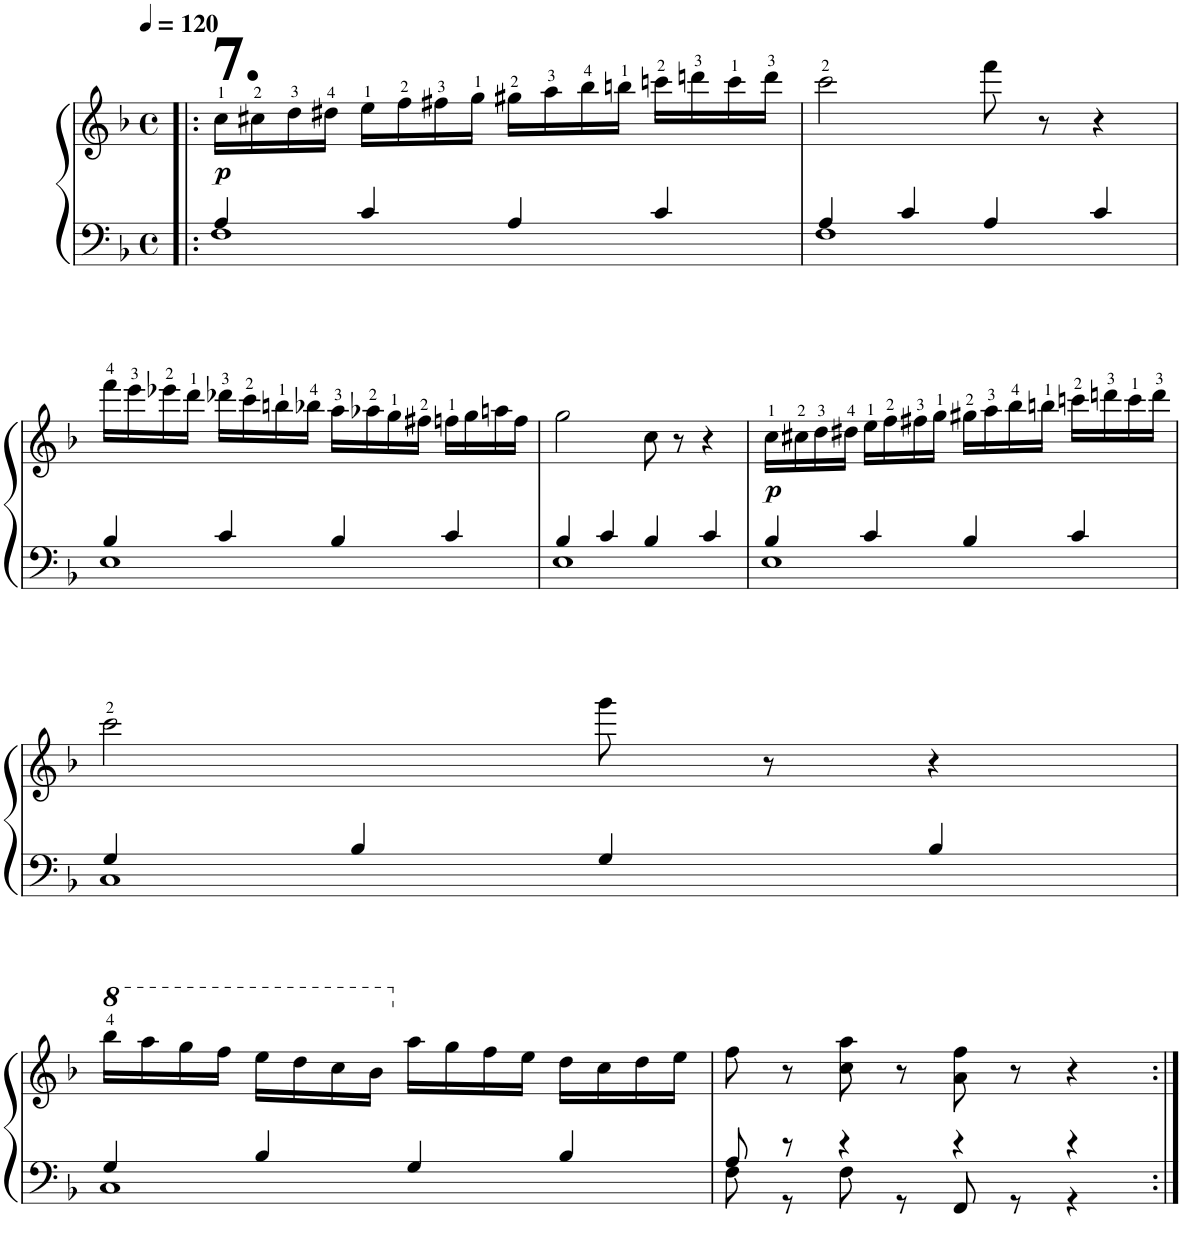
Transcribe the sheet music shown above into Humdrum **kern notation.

**kern	**kern	**dynam
*part1	*part1	*part1
*staff2	*staff1	*staff1/2
*I"Piano	*	*
*I'Pno.	*	*
!!LO:PB:g=z
*clefF4	*clefG2	*
*k[b-]	*k[b-]	*
*M4/4	*M4/4	*
*met(c)	*met(c)	*
*MM120	*MM120	*
=48!|:	=48!|:	=48!|:
*^	*	*
!	!	!LO:TX:a:B:t=7.	!
!	!	!	!LO:DY:b
4A/	1F	16cc\LL	p
.	.	16cc#X\	.
.	.	16dd\	.
.	.	16dd#X\JJ	.
4c/	.	16ee\LL	.
.	.	16ff\	.
.	.	16ff#X\	.
.	.	16gg\JJ	.
4A/	.	16gg#X\LL	.
.	.	16aa\	.
.	.	16bb-\	.
.	.	16bbn\JJ	.
4c/	.	16cccn\LL	.
.	.	16dddn\	.
.	.	16ccc\	.
.	.	16ddd\JJ	.
=49	=49	=49	=49
4A/	1F	2ccc\	.
4c/	.	.	.
4A/	.	8fff\	.
.	.	8r	.
4c/	.	4r	.
!!LO:LB:g=z
=50	=50	=50	=50
4B-/	1E	16fff\LL	.
.	.	16eee\	.
.	.	16eee-X\	.
.	.	16ddd\JJ	.
4c/	.	16ddd-X\LL	.
.	.	16ccc\	.
.	.	16bbn\	.
.	.	16bb-X\JJ	.
4B-/	.	16aa\LL	.
.	.	16aa-X\	.
.	.	16gg\	.
.	.	16ff#X\JJ	.
4c/	.	16ffn\LL	.
.	.	16gg\	.
.	.	16aan\	.
.	.	16ff\JJ	.
=51	=51	=51	=51
4B-/	1E	2gg\	.
4c/	.	.	.
4B-/	.	8cc\	.
.	.	8r	.
4c/	.	4r	.
=52	=52	=52	=52
!	!	!	!LO:DY:b
4B-/	1E	16cc\LL	p
.	.	16cc#X\	.
.	.	16dd\	.
.	.	16dd#X\JJ	.
4c/	.	16ee\LL	.
.	.	16ff\	.
.	.	16ff#X\	.
.	.	16gg\JJ	.
4B-/	.	16gg#X\LL	.
.	.	16aa\	.
.	.	16bb-\	.
.	.	16bbn\JJ	.
4c/	.	16cccn\LL	.
.	.	16dddn\	.
.	.	16ccc\	.
.	.	16ddd\JJ	.
!!LO:LB:g=z
=53	=53	=53	=53
4G/	1C	2ccc\	.
4B-/	.	.	.
4G/	.	8ggg\	.
.	.	8r	.
4B-/	.	4r	.
!!LO:LB:g=z
=54	=54	=54	=54
*	*	*8va	*
4G/	1C	16bbb-\LL	.
.	.	16aaa\	.
.	.	16ggg\	.
.	.	16fff\JJ	.
4B-/	.	16eee\LL	.
.	.	16ddd\	.
.	.	16ccc\	.
.	.	16bb-\JJ	.
*	*	*X8va	*
4G/	.	16aa\LL	.
.	.	16gg\	.
.	.	16ff\	.
.	.	16ee\JJ	.
4B-/	.	16dd\LL	.
.	.	16cc\	.
.	.	16dd\	.
.	.	16ee\JJ	.
=55	=55	=55	=55
8A/	8F\	8ff\	.
8r	8r	8r	.
4r	8F\	8cc\ 8aa\	.
.	8r	8r	.
4r	8FF/	8a\ 8ff\	.
.	8r	8r	.
4r	4r	4r	.
*v	*v	*	*
=:|!	=:|!	=:|!
*-	*-	*-
